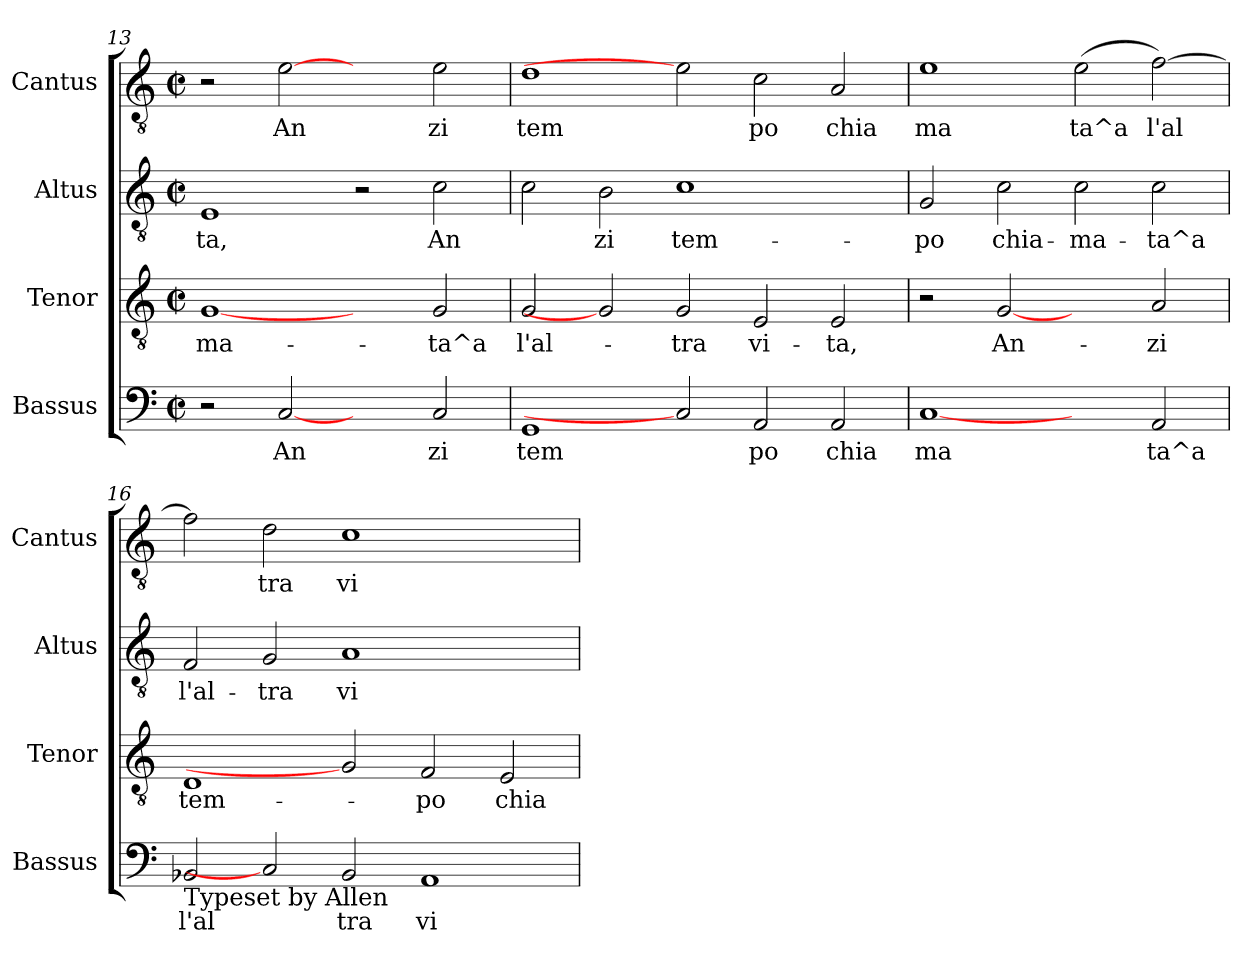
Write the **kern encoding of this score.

**kern	**text	**kern	**text	**kern	**text	**kern	**text
*part4	*part4	*part3	*part3	*part2	*part2	*part1	*part1
*staff4	*staff4	*staff3	*staff3	*staff2	*staff2	*staff1	*staff1
*I"Bassus	*	*I"Tenor	*	*I"Altus	*	*I"Cantus	*
*I'Bassus	*	*I'Tenor	*	*I'Altus	*	*I'Cantus	*
*clefF4	*	*clefGv2	*	*clefGv2	*	*clefGv2	*
*k[]	*	*k[]	*	*k[]	*	*k[]	*
*C:	*	*C:	*	*C:	*	*C:	*
*M2/2	*	*M2/2	*	*M2/2	*	*M2/2	*
*met(c|)	*	*met(c|)	*	*met(c|)	*	*met(c|)	*
=13	=13	=13	=13	=13	=13	=13	=13
!	!	!	!LO:LY:b:cj	!	!LO:LY:b:cj	!	!
2r	.	[1G	-ma-	1E	-ta,	2r	.
!	!LO:LY:b:cj	!	!	!	!	!	!LO:LY:b:cj
[2C	An	.	.	.	.	[2e	An
2ryy	.	2ryy	.	2r	.	2ryy	.
!	!LO:LY:b:cj	!	!LO:LY:b:cj	!	!LO:LY:b:cj	!	!LO:LY:b:cj
2C/	zi	2G/	-ta^a	2c\	An-	2e\	zi
!!LO:PB:g=z
=14	=14	=14	=14	=14	=14	=14	=14
!	!LO:LY:b:cj	!	!LO:LY:b:cj	!	!LO:LY:b:cj	!	!LO:LY:b:cj
1GG	tem	2G/	l'al-	2c\	--	1d	tem
!	!	!	!	!	!LO:LY:b:cj	!	!
.	.	2G]	.	2B\	-zi	.	.
!	!	!	!LO:LY:b:cj	!	!LO:LY:b:cj	!	!
2C]	.	2G/	-tra	1c	tem-	2e]	.
!	!LO:LY:b:cj	!	!LO:LY:b:cj	!	!	!	!LO:LY:b:cj
2AA/	po	2E/	vi-	.	.	2c\	po
!	!LO:LY:b:cj	!	!LO:LY:b:cj	!	!	!	!LO:LY:b:cj
2AA/	chia	2E/	-ta,	2ryy	.	2A/	chia
=15	=15	=15	=15	=15	=15	=15	=15
!	!LO:LY:b:cj	!	!	!	!LO:LY:b:cj	!	!LO:LY:b:cj
[1C	ma	2r	.	2G/	-po	1e	ma
!	!	!	!LO:LY:b:cj	!	!LO:LY:b:cj	!	!
.	.	[2G	An-	2c\	chia-	.	.
!	!	!	!	!	!LO:LY:b:cj	!	!LO:LY:b:cj
2ryy	.	2ryy	.	2c\	-ma-	(<2e\	ta^a
!	!LO:LY:b:cj	!	!LO:LY:b:cj	!	!LO:LY:b:cj	!	!LO:LY:b:cj
2AA/	ta^a	2A/	-zi	2c\	-ta^a	[>2f\)	l'al
=16	=16	=16	=16	=16	=16	=16	=16
!LO:TX:b:t=Typeset by Allen	!	!	!	!	!	!	!
!	!LO:LY:b:cj	!	!LO:LY:b:cj	!	!LO:LY:b:cj	!	!LO:LY:b:cj
2BB-X/	l'al	1D	tem-	2F/	l'al-	2f\]	.
!	!	!	!	!	!LO:LY:b:cj	!	!LO:LY:b:cj
2C]	.	.	.	2G/	-tra	2d\	tra
!	!LO:LY:b:cj	!	!	!	!LO:LY:b:cj	!	!LO:LY:b:cj
2BB-/	tra	2G]	.	1A	vi-	1c	vi
!	!LO:LY:b:cj	!	!LO:LY:b:cj	!	!	!	!
1AA	vi	2F/	-po	.	.	.	.
!	!	!	!LO:LY:b:cj	!	!	!	!
.	.	2E/	chia-	2ryy	.	2ryy	.
=	=	=	=	=	=	=	=
*-	*-	*-	*-	*-	*-	*-	*-
